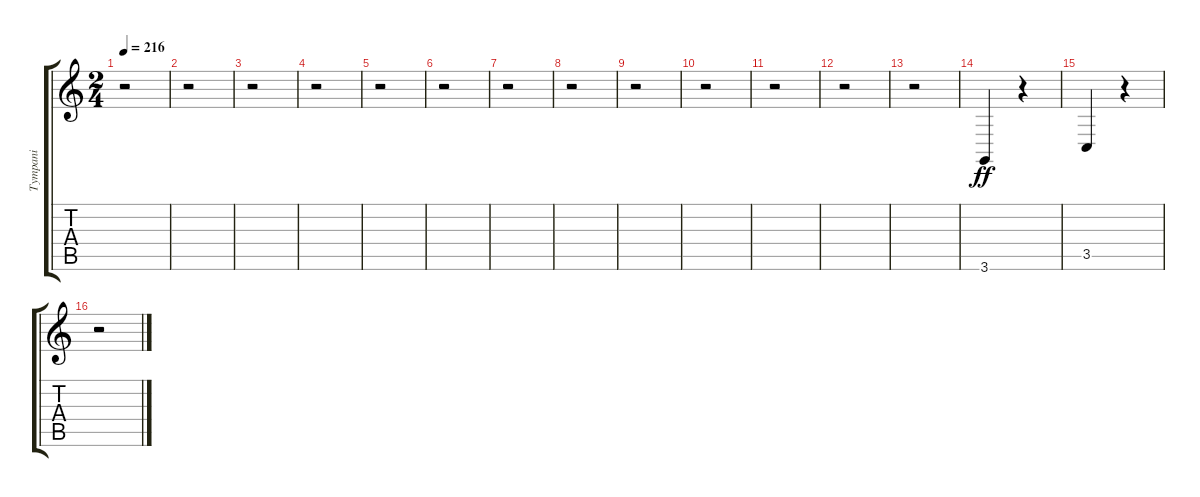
\track ("Tympani" "Tympani") {instrument timpani}
\staff {score tabs}
\tuning (E4 B3 G3 D3 A2 E2) {hide}
\ts (2 4)
\tempo 216
\clef g2
\ks c
r.2{dy fff} |
r.2 |
r.2 |
r.2 |
r.2 |
r.2 |
r.2 |
r.2 |
r.2 |
r.2 |
r.2 |
r.2 |
r.2 |
3.6.4{dy ff} r.4 |
3.5.4 r.4 |
r.2
